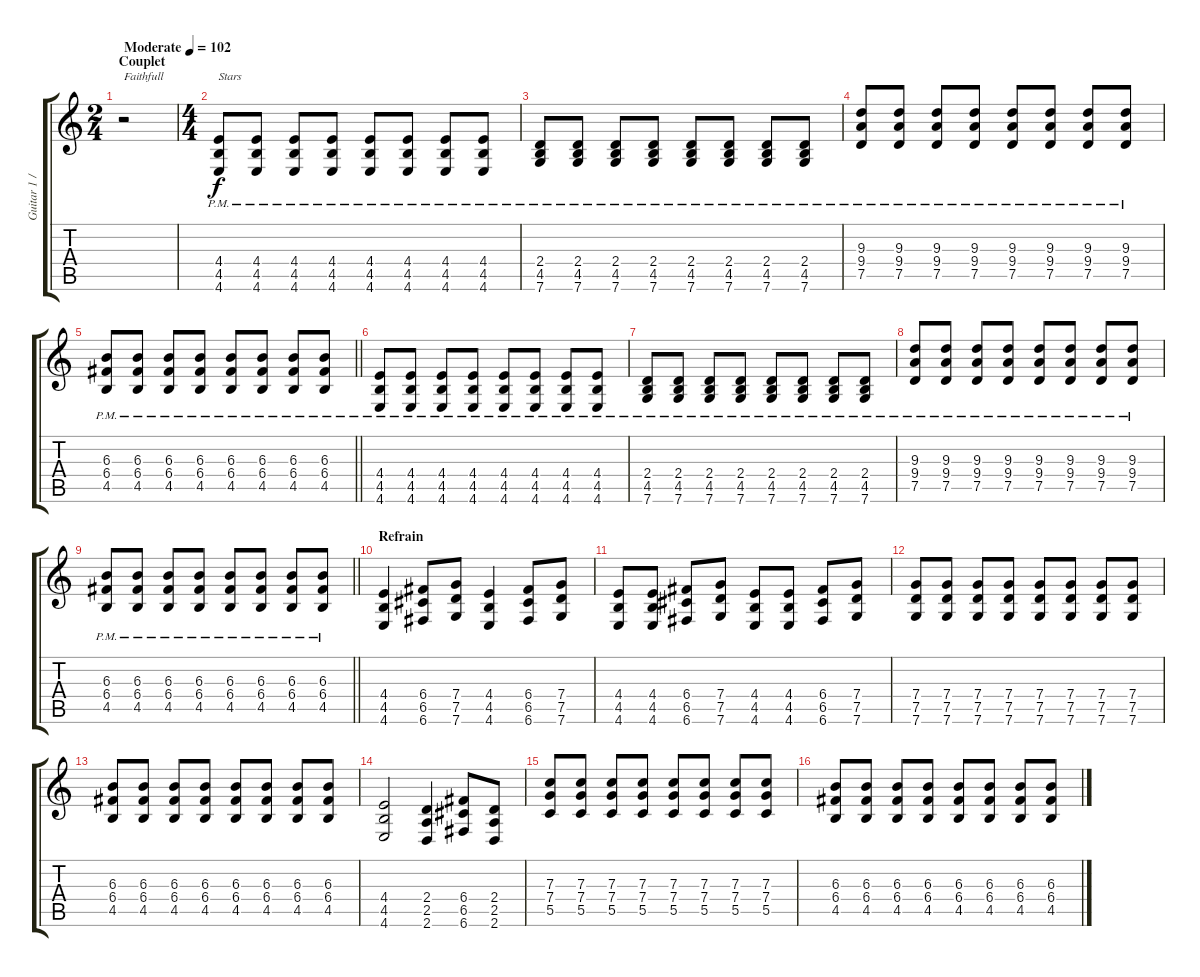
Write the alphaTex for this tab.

\track ("Guitar 1 / Rythm" "Guitar 1 /") {instrument distortionguitar}
\staff {score tabs}
\tuning (D4 A3 F3 C3 G2 C2) {hide}
\ts (2 4)
\section ("" "Couplet")
\tempo (102 "Moderate")
\clef g2
\ks c
r.2{txt "Faithfull" dy f instrument distortionguitar} |
\ts (4 4)
(4.4{pm} 4.5{pm} 4.6{pm}).8{txt "Stars"} (4.4{pm} 4.5{pm} 4.6{pm}).8 (4.4{pm} 4.5{pm} 4.6{pm}).8 (4.4{pm} 4.5{pm} 4.6{pm}).8 (4.4{pm} 4.5{pm} 4.6{pm}).8 (4.4{pm} 4.5{pm} 4.6{pm}).8 (4.4{pm} 4.5{pm} 4.6{pm}).8 (4.4{pm} 4.5{pm} 4.6{pm}).8 |
(2.4{pm} 4.5{pm} 7.6{pm}).8 (2.4{pm} 4.5{pm} 7.6{pm}).8 (2.4{pm} 4.5{pm} 7.6{pm}).8 (2.4{pm} 4.5{pm} 7.6{pm}).8 (2.4{pm} 4.5{pm} 7.6{pm}).8 (2.4{pm} 4.5{pm} 7.6{pm}).8 (2.4{pm} 4.5{pm} 7.6{pm}).8 (2.4{pm} 4.5{pm} 7.6{pm}).8 |
(9.3{pm} 9.4{pm} 7.5{pm}).8 (9.3{pm} 9.4{pm} 7.5{pm}).8 (9.3{pm} 9.4{pm} 7.5{pm}).8 (9.3{pm} 9.4{pm} 7.5{pm}).8 (9.3{pm} 9.4{pm} 7.5{pm}).8 (9.3{pm} 9.4{pm} 7.5{pm}).8 (9.3{pm} 9.4{pm} 7.5{pm}).8 (9.3{pm} 9.4{pm} 7.5{pm}).8 |
\barLineRight lightlight
(6.3{pm} 6.4{pm} 4.5{pm}).8 (6.3{pm} 6.4{pm} 4.5{pm}).8 (6.3{pm} 6.4{pm} 4.5{pm}).8 (6.3{pm} 6.4{pm} 4.5{pm}).8 (6.3{pm} 6.4{pm} 4.5{pm}).8 (6.3{pm} 6.4{pm} 4.5{pm}).8 (6.3{pm} 6.4{pm} 4.5{pm}).8 (6.3{pm} 6.4{pm} 4.5{pm}).8 |
(4.4{pm} 4.5{pm} 4.6{pm}).8 (4.4{pm} 4.5{pm} 4.6{pm}).8 (4.4{pm} 4.5{pm} 4.6{pm}).8 (4.4{pm} 4.5{pm} 4.6{pm}).8 (4.4{pm} 4.5{pm} 4.6{pm}).8 (4.4{pm} 4.5{pm} 4.6{pm}).8 (4.4{pm} 4.5{pm} 4.6{pm}).8 (4.4{pm} 4.5{pm} 4.6{pm}).8 |
(2.4{pm} 4.5{pm} 7.6{pm}).8 (2.4{pm} 4.5{pm} 7.6{pm}).8 (2.4{pm} 4.5{pm} 7.6{pm}).8 (2.4{pm} 4.5{pm} 7.6{pm}).8 (2.4{pm} 4.5{pm} 7.6{pm}).8 (2.4{pm} 4.5{pm} 7.6{pm}).8 (2.4{pm} 4.5{pm} 7.6{pm}).8 (2.4{pm} 4.5{pm} 7.6{pm}).8 |
(9.3{pm} 9.4{pm} 7.5{pm}).8 (9.3{pm} 9.4{pm} 7.5{pm}).8 (9.3{pm} 9.4{pm} 7.5{pm}).8 (9.3{pm} 9.4{pm} 7.5{pm}).8 (9.3{pm} 9.4{pm} 7.5{pm}).8 (9.3{pm} 9.4{pm} 7.5{pm}).8 (9.3{pm} 9.4{pm} 7.5{pm}).8 (9.3{pm} 9.4{pm} 7.5{pm}).8 |
\barLineRight lightlight
(6.3{pm} 6.4{pm} 4.5{pm}).8 (6.3{pm} 6.4{pm} 4.5{pm}).8 (6.3{pm} 6.4{pm} 4.5{pm}).8 (6.3{pm} 6.4{pm} 4.5{pm}).8 (6.3{pm} 6.4{pm} 4.5{pm}).8 (6.3{pm} 6.4{pm} 4.5{pm}).8 (6.3{pm} 6.4{pm} 4.5{pm}).8 (6.3{pm} 6.4{pm} 4.5{pm}).8 |
\section ("" "Refrain")
(4.4 4.5 4.6).4 (6.4 6.5 6.6).8 (7.4 7.5 7.6).8 (4.4 4.5 4.6).4 (6.4 6.5 6.6).8 (7.4 7.5 7.6).8 |
(4.4 4.5 4.6).8 (4.4 4.5 4.6).8 (6.4 6.5 6.6).8 (7.4 7.5 7.6).8 (4.4 4.5 4.6).8 (4.4 4.5 4.6).8 (6.4 6.5 6.6).8 (7.4 7.5 7.6).8 |
(7.4 7.5 7.6).8 (7.4 7.5 7.6).8 (7.4 7.5 7.6).8 (7.4 7.5 7.6).8 (7.4 7.5 7.6).8 (7.4 7.5 7.6).8 (7.4 7.5 7.6).8 (7.4 7.5 7.6).8 |
(6.3 6.4 4.5).8 (6.3 6.4 4.5).8 (6.3 6.4 4.5).8 (6.3 6.4 4.5).8 (6.3 6.4 4.5).8 (6.3 6.4 4.5).8 (6.3 6.4 4.5).8 (6.3 6.4 4.5).8 |
(4.4 4.5 4.6).2 (2.4 2.5 2.6).4 (6.4 6.5 6.6).8 (2.4 2.5 2.6).8 |
(7.3 7.4 5.5).8 (7.3 7.4 5.5).8 (7.3 7.4 5.5).8 (7.3 7.4 5.5).8 (7.3 7.4 5.5).8 (7.3 7.4 5.5).8 (7.3 7.4 5.5).8 (7.3 7.4 5.5).8 |
(6.3 6.4 4.5).8 (6.3 6.4 4.5).8 (6.3 6.4 4.5).8 (6.3 6.4 4.5).8 (6.3 6.4 4.5).8 (6.3 6.4 4.5).8 (6.3 6.4 4.5).8 (6.3 6.4 4.5).8
